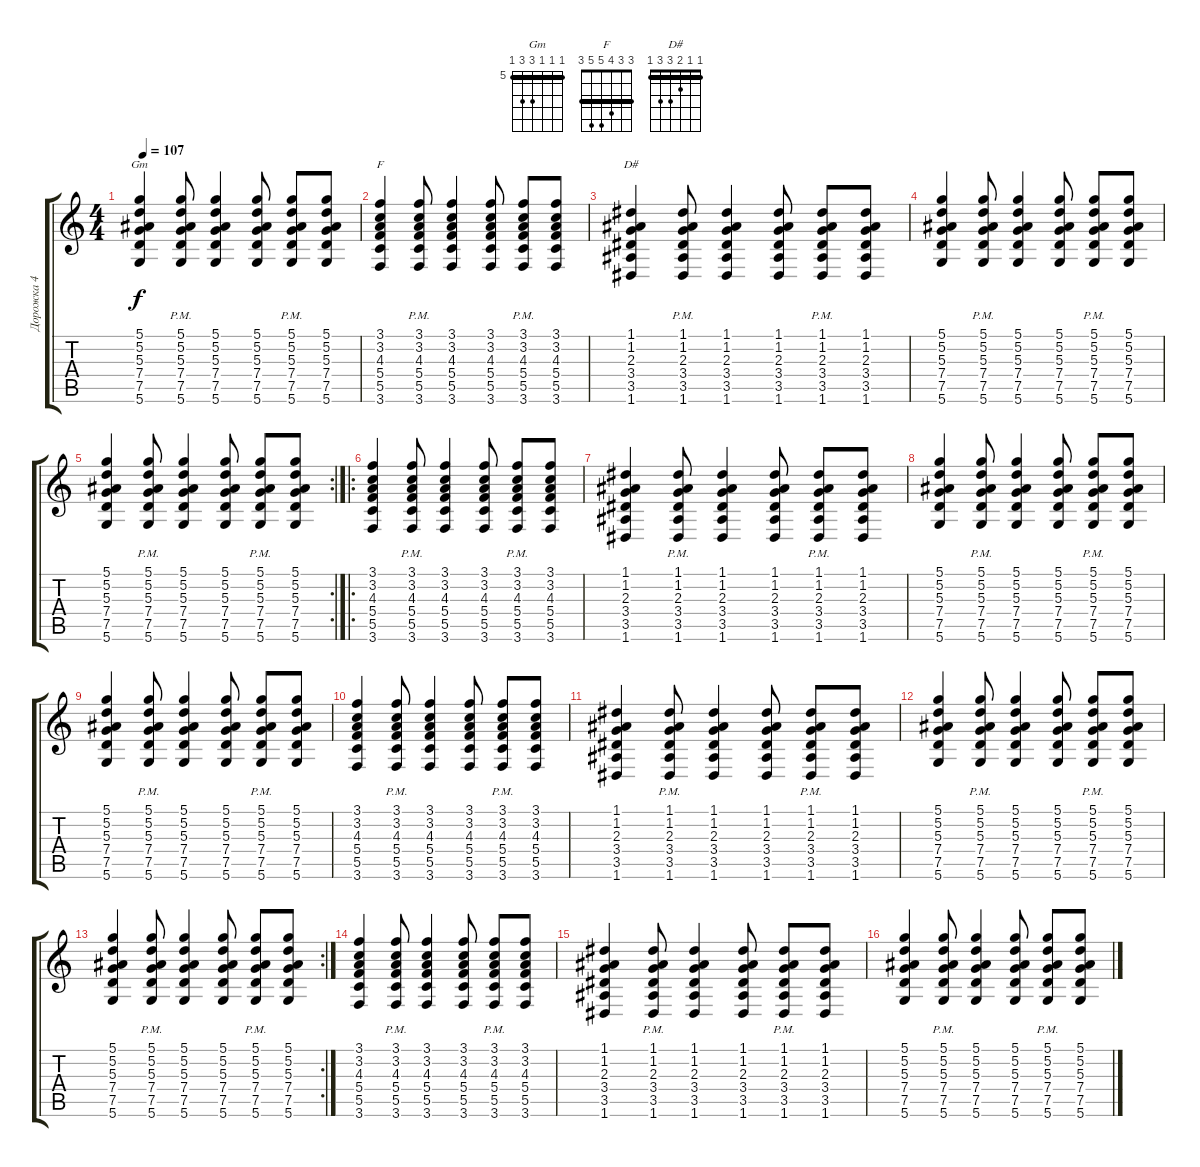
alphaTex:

\track ("Дорожка 4" "Дорожка 4") {instrument acousticguitarsteel}
\staff {score tabs}
\tuning (D4 A3 F3 C3 G2 D2) {hide}
\chord ("Gm" 5 5 5 7 7 5) {firstfret 5 barre 5}
\chord ("F" 3 3 4 5 5 3) {barre 3}
\chord ("D#" 1 1 2 3 3 1) {barre 1}
\ts (4 4)
\tempo 107
\clef g2
\ks c
(5.1 5.2 5.3 7.4 7.5 5.6).4{ch "Gm" dy f} (5.1{pm} 5.2{pm} 5.3{pm} 7.4{pm} 7.5{pm} 5.6{pm}).8 (5.1 5.2 5.3 7.4 7.5 5.6).4 (5.1 5.2 5.3 7.4 7.5 5.6).8 (5.1{pm} 5.2{pm} 5.3{pm} 7.4{pm} 7.5{pm} 5.6{pm}).8 (5.1 5.2 5.3 7.4 7.5 5.6).8 |
(3.1 3.2 4.3 5.4 5.5 3.6).4{ch "F"} (3.1{pm} 3.2{pm} 4.3{pm} 5.4{pm} 5.5{pm} 3.6{pm}).8 (3.1 3.2 4.3 5.4 5.5 3.6).4 (3.1 3.2 4.3 5.4 5.5 3.6).8 (3.1{pm} 3.2{pm} 4.3{pm} 5.4{pm} 5.5{pm} 3.6{pm}).8 (3.1 3.2 4.3 5.4 5.5 3.6).8 |
(1.1 1.2 2.3 3.4 3.5 1.6).4{ch "D#"} (1.1{pm} 1.2{pm} 2.3{pm} 3.4{pm} 3.5{pm} 1.6{pm}).8 (1.1 1.2 2.3 3.4 3.5 1.6).4 (1.1 1.2 2.3 3.4 3.5 1.6).8 (1.1{pm} 1.2{pm} 2.3{pm} 3.4{pm} 3.5{pm} 1.6{pm}).8 (1.1 1.2 2.3 3.4 3.5 1.6).8 |
(5.1 5.2 5.3 7.4 7.5 5.6).4 (5.1{pm} 5.2{pm} 5.3{pm} 7.4{pm} 7.5{pm} 5.6{pm}).8 (5.1 5.2 5.3 7.4 7.5 5.6).4 (5.1 5.2 5.3 7.4 7.5 5.6).8 (5.1{pm} 5.2{pm} 5.3{pm} 7.4{pm} 7.5{pm} 5.6{pm}).8 (5.1 5.2 5.3 7.4 7.5 5.6).8 |
\rc 2
(5.1 5.2 5.3 7.4 7.5 5.6).4 (5.1{pm} 5.2{pm} 5.3{pm} 7.4{pm} 7.5{pm} 5.6{pm}).8 (5.1 5.2 5.3 7.4 7.5 5.6).4 (5.1 5.2 5.3 7.4 7.5 5.6).8 (5.1{pm} 5.2{pm} 5.3{pm} 7.4{pm} 7.5{pm} 5.6{pm}).8 (5.1 5.2 5.3 7.4 7.5 5.6).8 |
\ro
(3.1 3.2 4.3 5.4 5.5 3.6).4 (3.1{pm} 3.2{pm} 4.3{pm} 5.4{pm} 5.5{pm} 3.6{pm}).8 (3.1 3.2 4.3 5.4 5.5 3.6).4 (3.1 3.2 4.3 5.4 5.5 3.6).8 (3.1{pm} 3.2{pm} 4.3{pm} 5.4{pm} 5.5{pm} 3.6{pm}).8 (3.1 3.2 4.3 5.4 5.5 3.6).8 |
(1.1 1.2 2.3 3.4 3.5 1.6).4 (1.1{pm} 1.2{pm} 2.3{pm} 3.4{pm} 3.5{pm} 1.6{pm}).8 (1.1 1.2 2.3 3.4 3.5 1.6).4 (1.1 1.2 2.3 3.4 3.5 1.6).8 (1.1{pm} 1.2{pm} 2.3{pm} 3.4{pm} 3.5{pm} 1.6{pm}).8 (1.1 1.2 2.3 3.4 3.5 1.6).8 |
(5.1 5.2 5.3 7.4 7.5 5.6).4 (5.1{pm} 5.2{pm} 5.3{pm} 7.4{pm} 7.5{pm} 5.6{pm}).8 (5.1 5.2 5.3 7.4 7.5 5.6).4 (5.1 5.2 5.3 7.4 7.5 5.6).8 (5.1{pm} 5.2{pm} 5.3{pm} 7.4{pm} 7.5{pm} 5.6{pm}).8 (5.1 5.2 5.3 7.4 7.5 5.6).8 |
(5.1 5.2 5.3 7.4 7.5 5.6).4 (5.1{pm} 5.2{pm} 5.3{pm} 7.4{pm} 7.5{pm} 5.6{pm}).8 (5.1 5.2 5.3 7.4 7.5 5.6).4 (5.1 5.2 5.3 7.4 7.5 5.6).8 (5.1{pm} 5.2{pm} 5.3{pm} 7.4{pm} 7.5{pm} 5.6{pm}).8 (5.1 5.2 5.3 7.4 7.5 5.6).8 |
(3.1 3.2 4.3 5.4 5.5 3.6).4 (3.1{pm} 3.2{pm} 4.3{pm} 5.4{pm} 5.5{pm} 3.6{pm}).8 (3.1 3.2 4.3 5.4 5.5 3.6).4 (3.1 3.2 4.3 5.4 5.5 3.6).8 (3.1{pm} 3.2{pm} 4.3{pm} 5.4{pm} 5.5{pm} 3.6{pm}).8 (3.1 3.2 4.3 5.4 5.5 3.6).8 |
(1.1 1.2 2.3 3.4 3.5 1.6).4 (1.1{pm} 1.2{pm} 2.3{pm} 3.4{pm} 3.5{pm} 1.6{pm}).8 (1.1 1.2 2.3 3.4 3.5 1.6).4 (1.1 1.2 2.3 3.4 3.5 1.6).8 (1.1{pm} 1.2{pm} 2.3{pm} 3.4{pm} 3.5{pm} 1.6{pm}).8 (1.1 1.2 2.3 3.4 3.5 1.6).8 |
(5.1 5.2 5.3 7.4 7.5 5.6).4 (5.1{pm} 5.2{pm} 5.3{pm} 7.4{pm} 7.5{pm} 5.6{pm}).8 (5.1 5.2 5.3 7.4 7.5 5.6).4 (5.1 5.2 5.3 7.4 7.5 5.6).8 (5.1{pm} 5.2{pm} 5.3{pm} 7.4{pm} 7.5{pm} 5.6{pm}).8 (5.1 5.2 5.3 7.4 7.5 5.6).8 |
\rc 2
(5.1 5.2 5.3 7.4 7.5 5.6).4 (5.1{pm} 5.2{pm} 5.3{pm} 7.4{pm} 7.5{pm} 5.6{pm}).8 (5.1 5.2 5.3 7.4 7.5 5.6).4 (5.1 5.2 5.3 7.4 7.5 5.6).8 (5.1{pm} 5.2{pm} 5.3{pm} 7.4{pm} 7.5{pm} 5.6{pm}).8 (5.1 5.2 5.3 7.4 7.5 5.6).8 |
(3.1 3.2 4.3 5.4 5.5 3.6).4 (3.1{pm} 3.2{pm} 4.3{pm} 5.4{pm} 5.5{pm} 3.6{pm}).8 (3.1 3.2 4.3 5.4 5.5 3.6).4 (3.1 3.2 4.3 5.4 5.5 3.6).8 (3.1{pm} 3.2{pm} 4.3{pm} 5.4{pm} 5.5{pm} 3.6{pm}).8 (3.1 3.2 4.3 5.4 5.5 3.6).8 |
(1.1 1.2 2.3 3.4 3.5 1.6).4 (1.1{pm} 1.2{pm} 2.3{pm} 3.4{pm} 3.5{pm} 1.6{pm}).8 (1.1 1.2 2.3 3.4 3.5 1.6).4 (1.1 1.2 2.3 3.4 3.5 1.6).8 (1.1{pm} 1.2{pm} 2.3{pm} 3.4{pm} 3.5{pm} 1.6{pm}).8 (1.1 1.2 2.3 3.4 3.5 1.6).8 |
(5.1 5.2 5.3 7.4 7.5 5.6).4 (5.1{pm} 5.2{pm} 5.3{pm} 7.4{pm} 7.5{pm} 5.6{pm}).8 (5.1 5.2 5.3 7.4 7.5 5.6).4 (5.1 5.2 5.3 7.4 7.5 5.6).8 (5.1{pm} 5.2{pm} 5.3{pm} 7.4{pm} 7.5{pm} 5.6{pm}).8 (5.1 5.2 5.3 7.4 7.5 5.6).8
